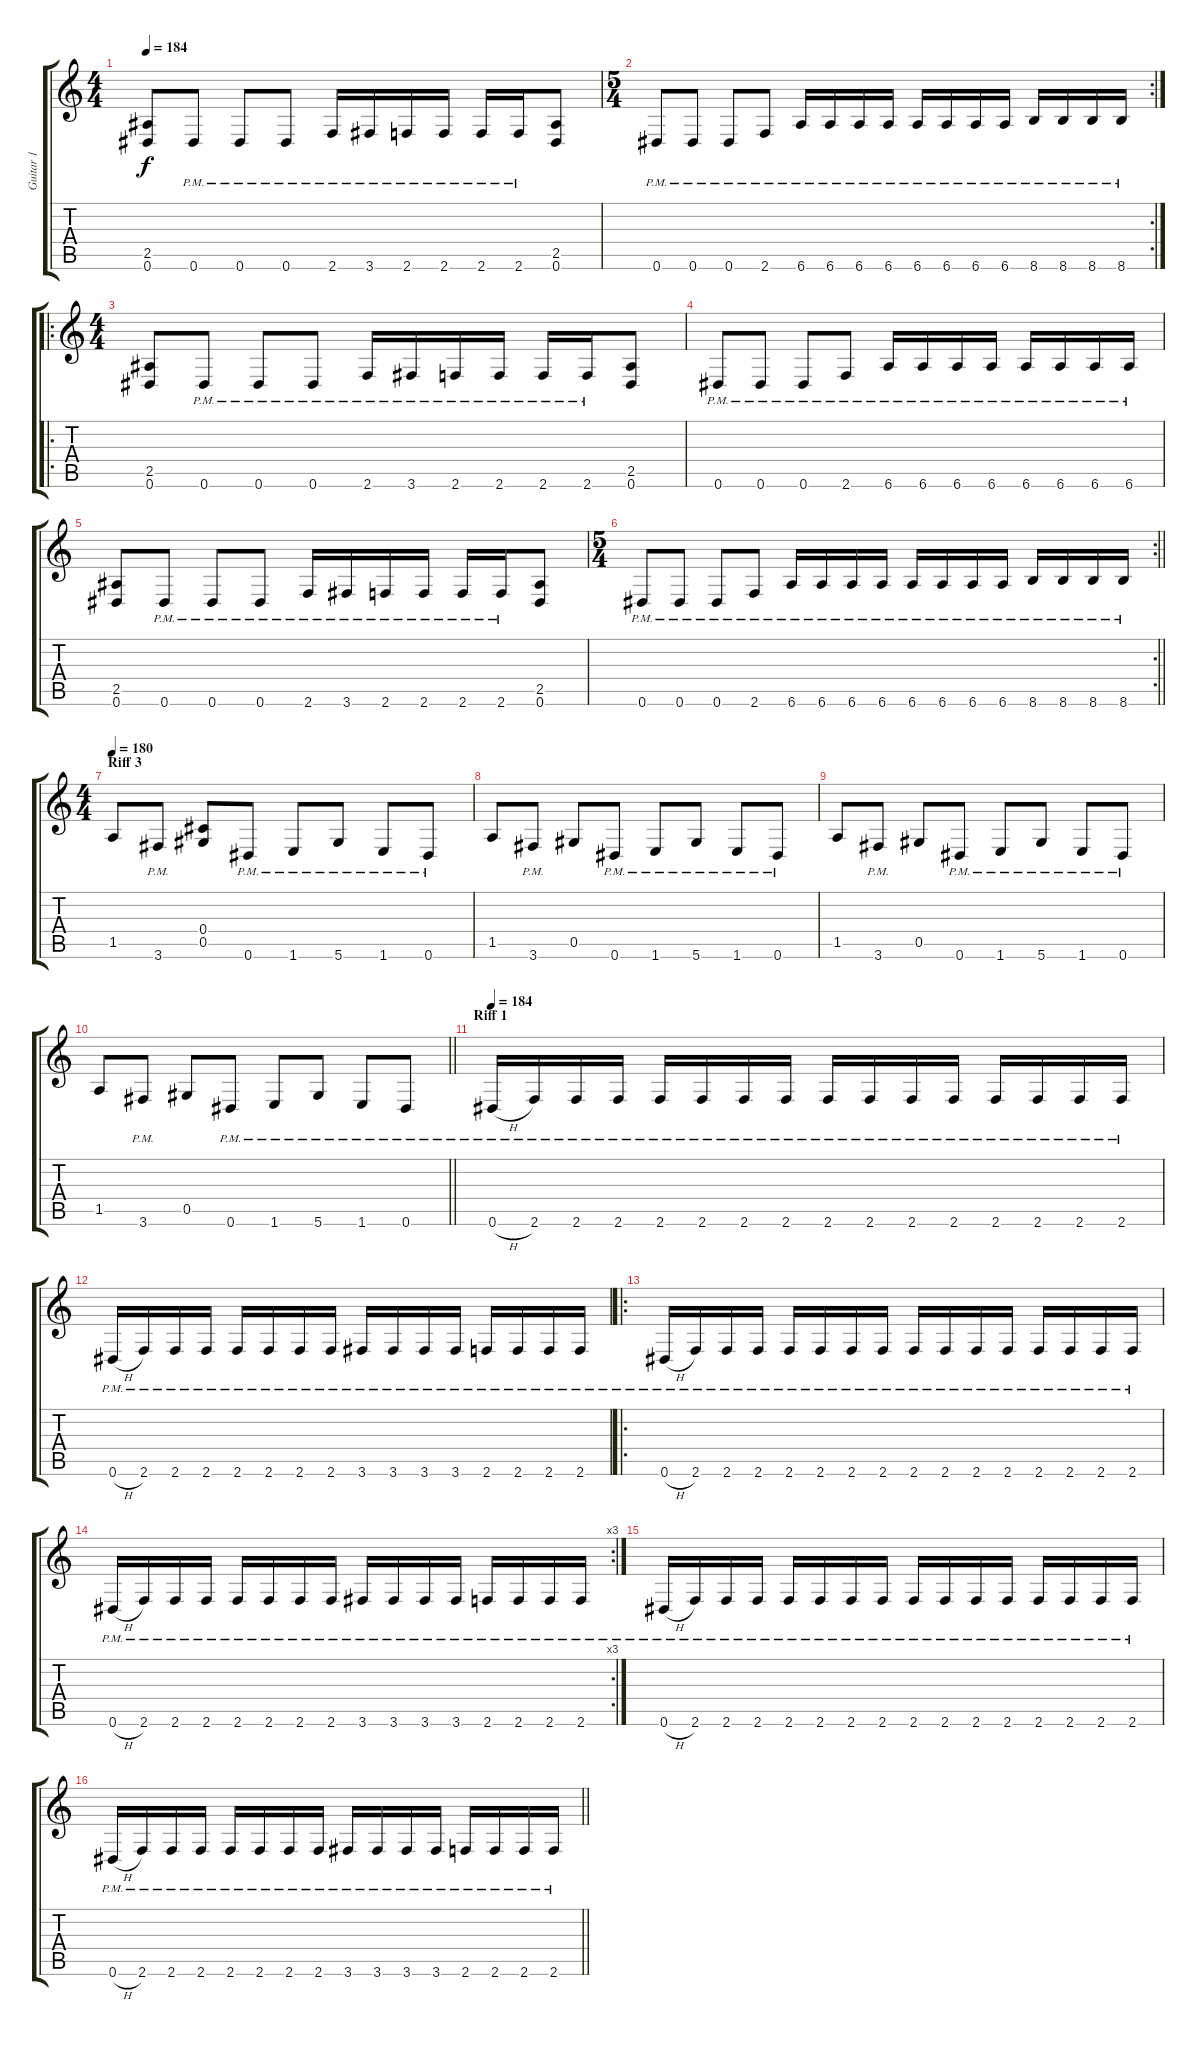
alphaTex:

\track ("Guitar 1" "Guitar 1") {instrument distortionguitar}
\staff {score tabs}
\tuning (Eb4 Bb3 Gb3 Db3 Ab2 Eb2) {hide}
\ts (4 4)
\tempo 184
\clef g2
\ks c
(2.5 0.6).8{dy f} 0.6{pm}.8 0.6{pm}.8 0.6{pm}.8 2.6{pm}.16 3.6{pm}.16 2.6{pm}.16 2.6{pm}.16 2.6{pm}.16 2.6{pm}.16 (2.5 0.6).8 |
\rc 2
\ts (5 4)
0.6{pm}.8 0.6{pm}.8 0.6{pm}.8 2.6{pm}.8 6.6{pm}.16 6.6{pm}.16 6.6{pm}.16 6.6{pm}.16 6.6{pm}.16 6.6{pm}.16 6.6{pm}.16 6.6{pm}.16 8.6{pm}.16 8.6{pm}.16 8.6{pm}.16 8.6{pm}.16 |
\ro
\ts (4 4)
(2.5 0.6).8 0.6{pm}.8 0.6{pm}.8 0.6{pm}.8 2.6{pm}.16 3.6{pm}.16 2.6{pm}.16 2.6{pm}.16 2.6{pm}.16 2.6{pm}.16 (2.5 0.6).8 |
0.6{pm}.8 0.6{pm}.8 0.6{pm}.8 2.6{pm}.8 6.6{pm}.16 6.6{pm}.16 6.6{pm}.16 6.6{pm}.16 6.6{pm}.16 6.6{pm}.16 6.6{pm}.16 6.6{pm}.16 |
(2.5 0.6).8 0.6{pm}.8 0.6{pm}.8 0.6{pm}.8 2.6{pm}.16 3.6{pm}.16 2.6{pm}.16 2.6{pm}.16 2.6{pm}.16 2.6{pm}.16 (2.5 0.6).8 |
\rc 2
\ts (5 4)
\barLineRight lightlight
0.6{pm}.8 0.6{pm}.8 0.6{pm}.8 2.6{pm}.8 6.6{pm}.16 6.6{pm}.16 6.6{pm}.16 6.6{pm}.16 6.6{pm}.16 6.6{pm}.16 6.6{pm}.16 6.6{pm}.16 8.6{pm}.16 8.6{pm}.16 8.6{pm}.16 8.6{pm}.16 |
\ts (4 4)
\section ("" "Riff 3")
\tempo 180
1.5.8 3.6{pm}.8 (0.4 0.5).8 0.6{pm}.8 1.6{pm}.8 5.6{pm}.8 1.6{pm}.8 0.6{pm}.8 |
1.5.8 3.6{pm}.8 0.5.8 0.6{pm}.8 1.6{pm}.8 5.6{pm}.8 1.6{pm}.8 0.6{pm}.8 |
1.5.8 3.6{pm}.8 0.5.8 0.6{pm}.8 1.6{pm}.8 5.6{pm}.8 1.6{pm}.8 0.6{pm}.8 |
\barLineRight lightlight
1.5.8 3.6{pm}.8 0.5.8 0.6{pm}.8 1.6{pm}.8 5.6{pm}.8 1.6{pm}.8 0.6{pm}.8 |
\section ("" "Riff 1")
\tempo 184
0.6{h pm}.16 2.6{pm}.16 2.6{pm}.16 2.6{pm}.16 2.6{pm}.16 2.6{pm}.16 2.6{pm}.16 2.6{pm}.16 2.6{pm}.16 2.6{pm}.16 2.6{pm}.16 2.6{pm}.16 2.6{pm}.16 2.6{pm}.16 2.6{pm}.16 2.6{pm}.16 |
0.6{h pm}.16 2.6{pm}.16 2.6{pm}.16 2.6{pm}.16 2.6{pm}.16 2.6{pm}.16 2.6{pm}.16 2.6{pm}.16 3.6{pm}.16 3.6{pm}.16 3.6{pm}.16 3.6{pm}.16 2.6{pm}.16 2.6{pm}.16 2.6{pm}.16 2.6{pm}.16 |
\ro
0.6{h pm}.16 2.6{pm}.16 2.6{pm}.16 2.6{pm}.16 2.6{pm}.16 2.6{pm}.16 2.6{pm}.16 2.6{pm}.16 2.6{pm}.16 2.6{pm}.16 2.6{pm}.16 2.6{pm}.16 2.6{pm}.16 2.6{pm}.16 2.6{pm}.16 2.6{pm}.16 |
\rc 3
0.6{h pm}.16 2.6{pm}.16 2.6{pm}.16 2.6{pm}.16 2.6{pm}.16 2.6{pm}.16 2.6{pm}.16 2.6{pm}.16 3.6{pm}.16 3.6{pm}.16 3.6{pm}.16 3.6{pm}.16 2.6{pm}.16 2.6{pm}.16 2.6{pm}.16 2.6{pm}.16 |
0.6{h pm}.16 2.6{pm}.16 2.6{pm}.16 2.6{pm}.16 2.6{pm}.16 2.6{pm}.16 2.6{pm}.16 2.6{pm}.16 2.6{pm}.16 2.6{pm}.16 2.6{pm}.16 2.6{pm}.16 2.6{pm}.16 2.6{pm}.16 2.6{pm}.16 2.6{pm}.16 |
\barLineRight lightlight
0.6{h pm}.16 2.6{pm}.16 2.6{pm}.16 2.6{pm}.16 2.6{pm}.16 2.6{pm}.16 2.6{pm}.16 2.6{pm}.16 3.6{pm}.16 3.6{pm}.16 3.6{pm}.16 3.6{pm}.16 2.6{pm}.16 2.6{pm}.16 2.6{pm}.16 2.6{pm}.16
